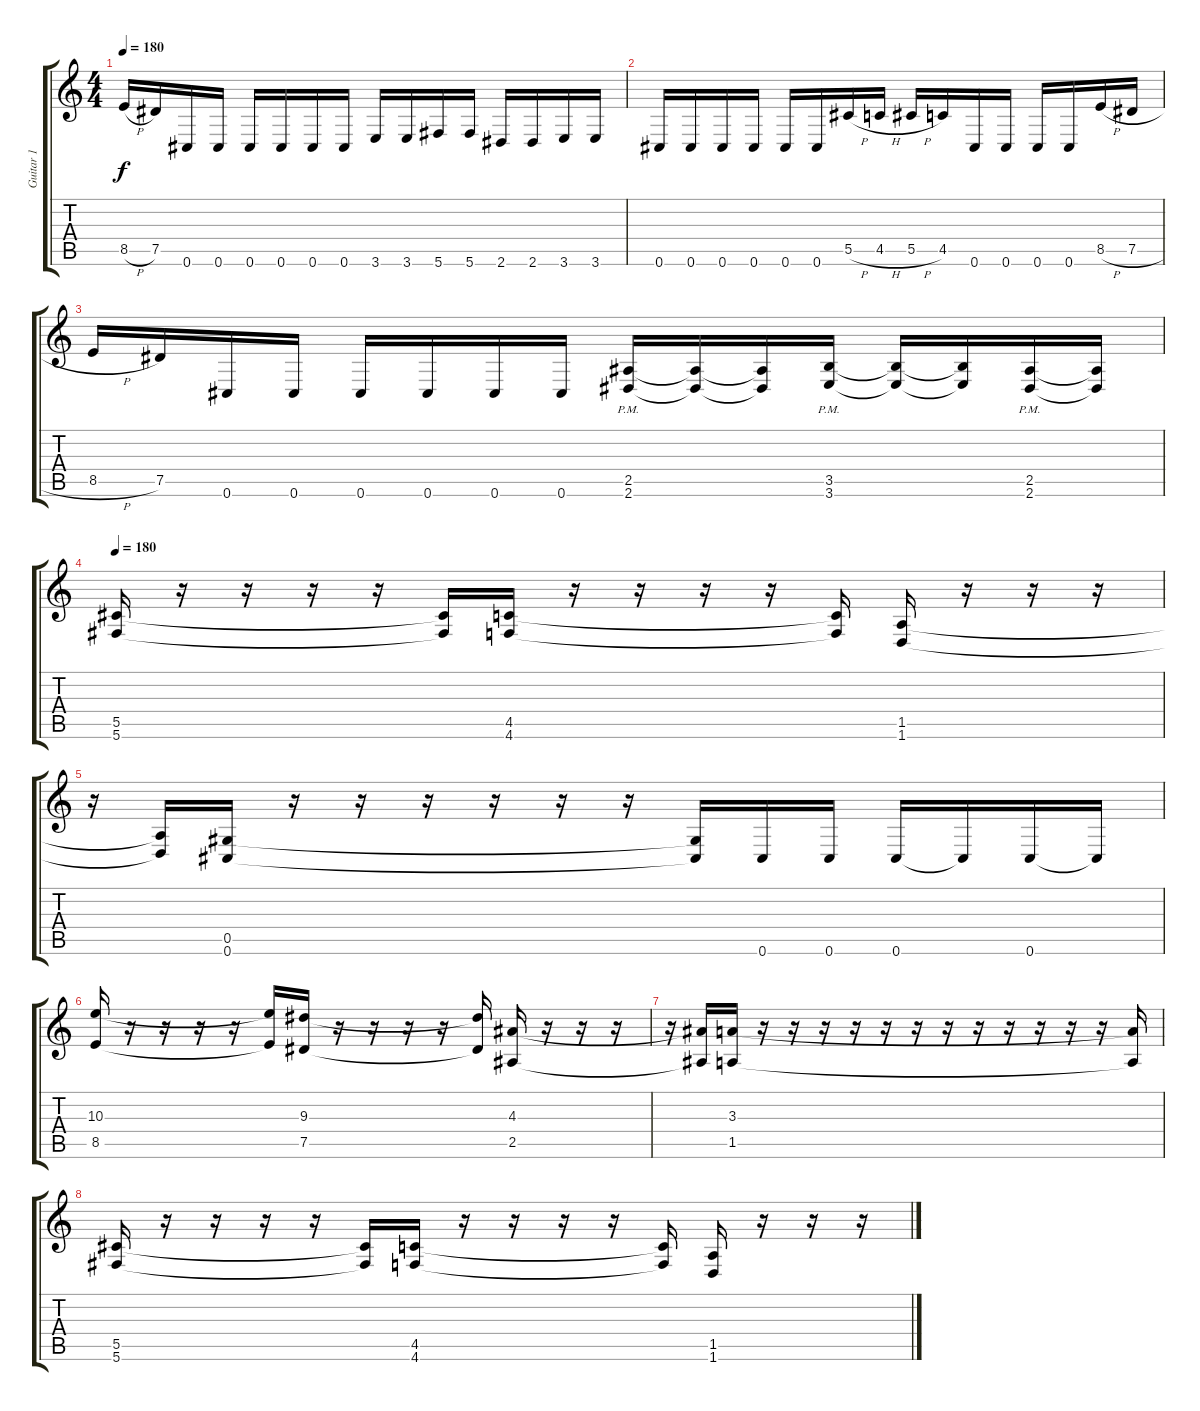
\track ("Guitar 1" "Guitar 1") {instrument distortionguitar}
\staff {score tabs}
\tuning (Eb4 Bb3 Gb3 Db3 Ab2 Db2) {hide}
\ts (4 4)
\tempo 180
\clef g2
\ks c
8.5{h}.16{dy f} 7.5.16 0.6.16 0.6.16 0.6.16 0.6.16 0.6.16 0.6.16 3.6.16 3.6.16 5.6.16 5.6.16 2.6.16 2.6.16 3.6.16 3.6.16 |
0.6.16 0.6.16 0.6.16 0.6.16 0.6.16 0.6.16 5.5{h}.16 4.5{h}.16 5.5{h}.16 4.5.16 0.6.16 0.6.16 0.6.16 0.6.16 8.5{h}.16 7.5{h}.16 |
8.5{h}.16 7.5.16 0.6.16 0.6.16 0.6.16 0.6.16 0.6.16 0.6.16 (2.5{pm} 2.6{pm}).16 (2.5{t} 2.6{t}).16 (2.5{t} 2.6{t}).16 (3.5{pm} 3.6{pm}).16 (3.5{t} 3.6{t}).16 (3.5{t} 3.6{t}).16 (2.5{pm} 2.6{pm}).16 (2.5{t} 2.6{t}).16 |
\tempo 180
(5.5 5.6).16 r.16 r.16 r.16 r.16 (5.5{t} 5.6{t}).16 (4.5 4.6).16 r.16 r.16 r.16 r.16 (4.5{t} 4.6{t}).16 (1.5 1.6).16 r.16 r.16 r.16 |
r.16 (1.5{t} 1.6{t}).16 (0.5 0.6).16 r.16 r.16 r.16 r.16 r.16 r.16 (0.5{t} 0.6{t}).16 0.6.16 0.6.16 0.6.16 0.6{t}.16 0.6.16 0.6{t}.16 |
(10.3 8.5).16 r.16 r.16 r.16 r.16 (10.3{t} 8.5{t}).16 (9.3 7.5).16 r.16 r.16 r.16 r.16 (9.3{t} 7.5{t}).16 (4.3 2.5).16 r.16 r.16 r.16 |
r.16 (4.3{t} 2.5{t}).16 (3.3 1.5).16 r.16 r.16 r.16 r.16 r.16 r.16 r.16 r.16 r.16 r.16 r.16 r.16 (3.3{t} 1.5{t}).16 |
(5.5 5.6).16 r.16 r.16 r.16 r.16 (5.5{t} 5.6{t}).16 (4.5 4.6).16 r.16 r.16 r.16 r.16 (4.5{t} 4.6{t}).16 (1.5 1.6).16 r.16 r.16 r.16
